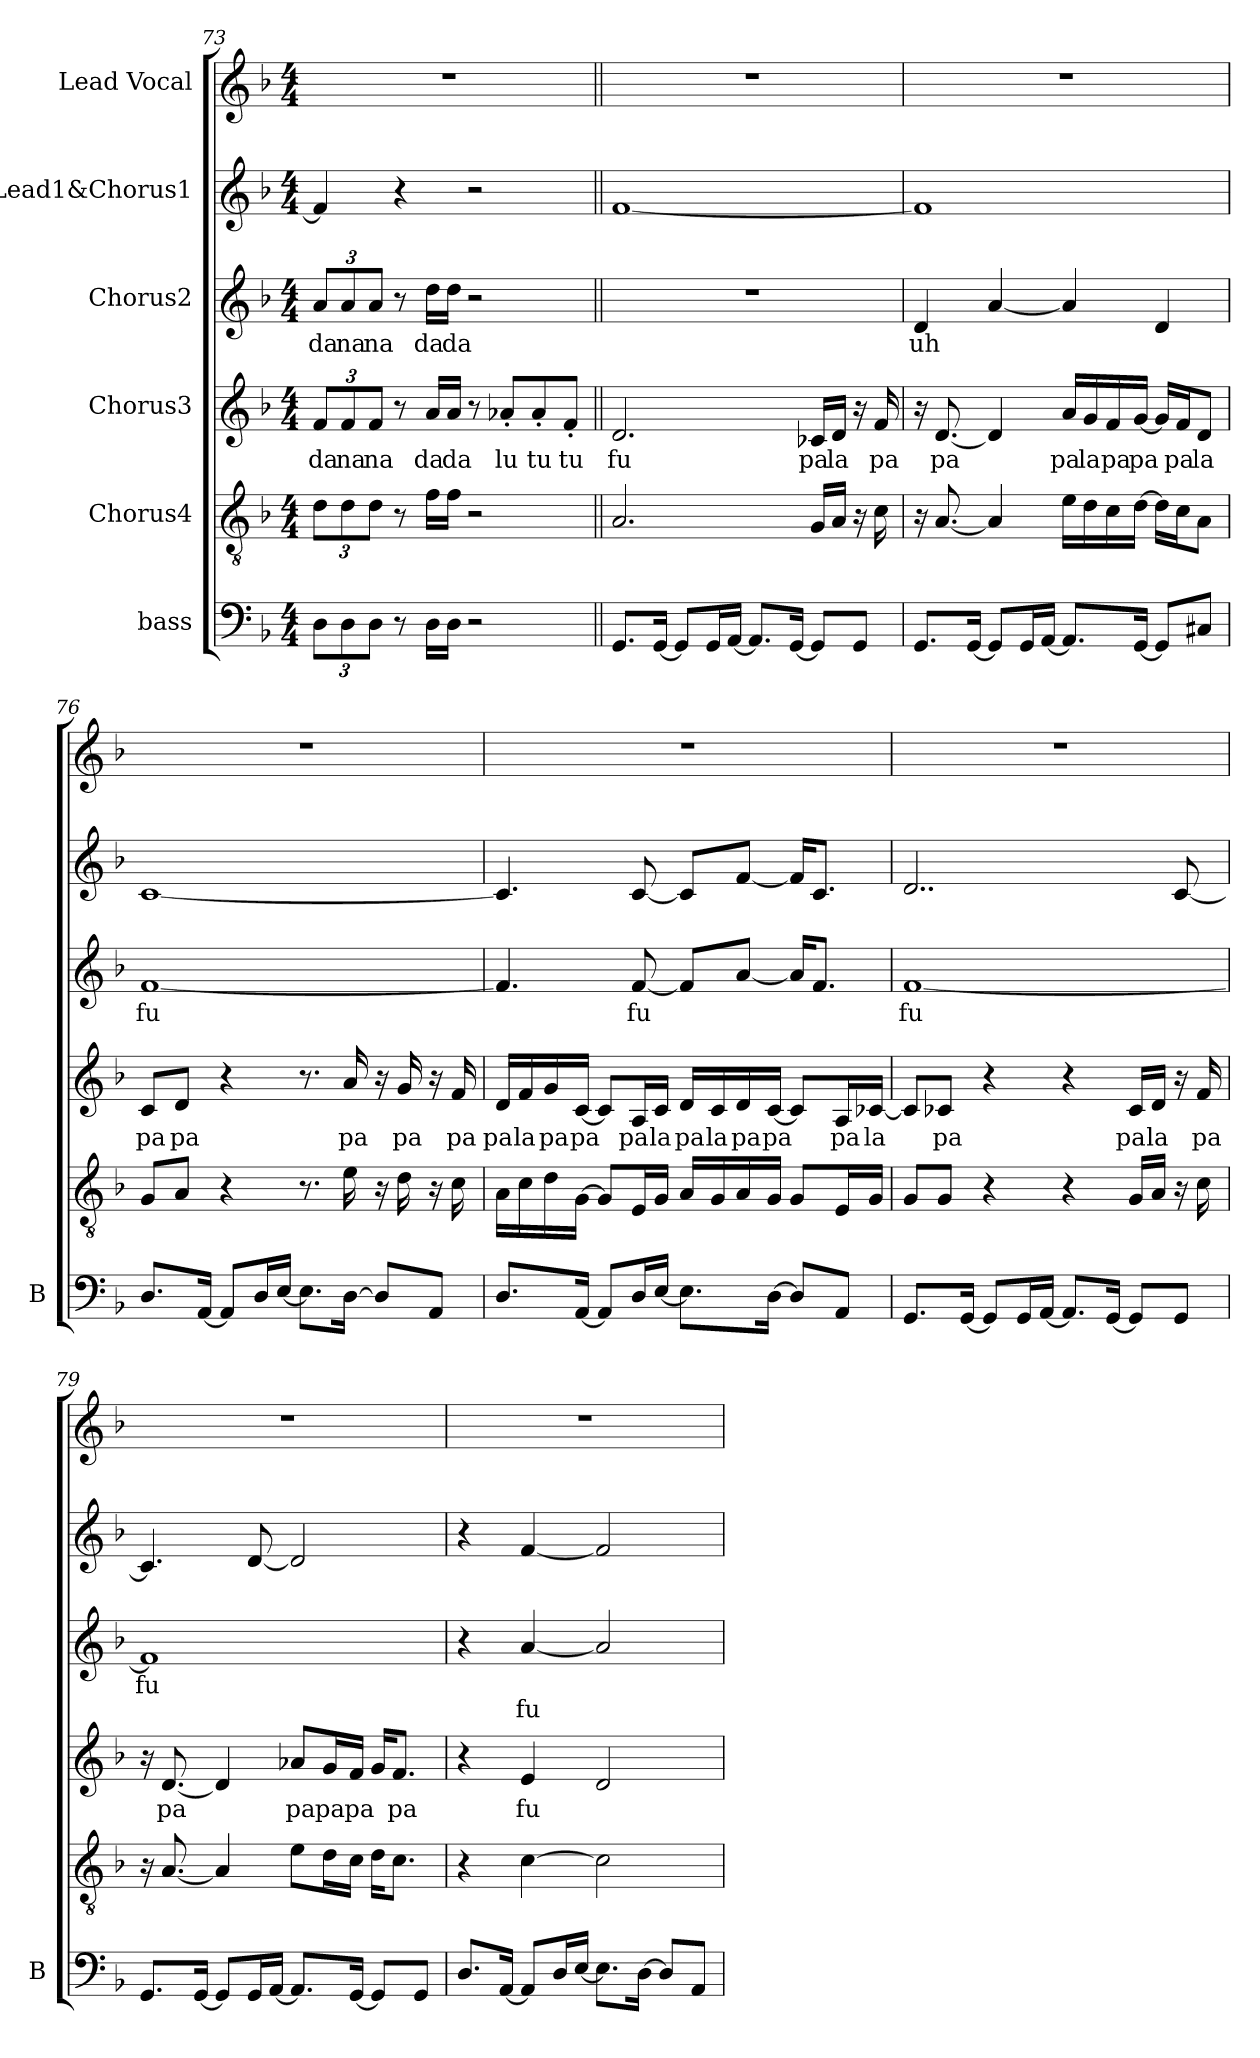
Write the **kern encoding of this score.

**kern	**kern	**kern	**text	**kern	**text	**text	**kern	**kern
*part6	*part5	*part4	*part4	*part3	*part3	*part3	*part2	*part1
*staff6	*staff5	*staff4	*staff4	*staff3	*staff3	*staff3	*staff2	*staff1
*I"bass	*I"Chorus4	*I"Chorus3	*	*I"Chorus2	*	*	*I"Lead1&amp;Chorus1	*I"Lead Vocal
*I'B	*	*	*	*	*	*	*	*
*clefF4	*clefGv2	*clefG2	*	*clefG2	*	*	*clefG2	*clefG2
*k[b-]	*k[b-]	*k[b-]	*	*k[b-]	*	*	*k[b-]	*k[b-]
*M4/4	*M4/4	*M4/4	*	*M4/4	*	*	*M4/4	*M4/4
=73	=73	=73	=73	=73	=73	=73	=73	=73
12DL	12dL	12fL	da	12aL	da	.	4f]	1r
12D	12d	12f	na	12a	na	.	.	.
12DJ	12dJ	12fJ	na	12aJ	na	.	.	.
8r	8r	8r	.	8r	.	.	4r	.
16DLL	16fLL	16aLL	da	16ddLL	da	.	.	.
16DJJ	16fJJ	16aJJ	da	16ddJJ	da	.	.	.
2r	2r	8r	.	2r	.	.	2r	.
.	.	8a-X'L	lu	.	.	.	.	.
.	.	8a-'	tu	.	.	.	.	.
.	.	8f'J	tu	.	.	.	.	.
=74||	=74||	=74||	=74||	=74||	=74||	=74||	=74||	=74||
8.GGL	2.A	2.d	fu	1r	.	.	[1f	1r
[16GGJk	.	.	.	.	.	.	.	.
8GGL]	.	.	.	.	.	.	.	.
16GGL	.	.	.	.	.	.	.	.
[16AAJJ	.	.	.	.	.	.	.	.
8.AAL]	.	.	.	.	.	.	.	.
[16GGJk	.	.	.	.	.	.	.	.
8GGL]	16GLL	16c-XLL	pa	.	.	.	.	.
.	16AJJ	16dJJ	la	.	.	.	.	.
8GGJ	16r	16r	.	.	.	.	.	.
.	16c	16f	pa	.	.	.	.	.
=75	=75	=75	=75	=75	=75	=75	=75	=75
8.GGL	16r	16r	.	4d	uh	.	1f]	1r
.	[8.A	[8.d	pa	.	.	.	.	.
[16GGJk	.	.	.	.	.	.	.	.
8GGL]	4A]	4d]	.	[4a	.	.	.	.
16GGL	.	.	.	.	.	.	.	.
[16AAJJ	.	.	.	.	.	.	.	.
8.AAL]	16eLL	16aLL	pa	4a]	.	.	.	.
.	16d	16g	la	.	.	.	.	.
.	16c	16f	pa	.	.	.	.	.
[16GGJk	[16dJJ	[16gJJ	pa	.	.	.	.	.
8GGL]	16dLL]	16gLL]	.	4d	.	.	.	.
.	16cJ	16fJ	pa	.	.	.	.	.
8C#XJ	8AJ	8dJ	la	.	.	.	.	.
=76	=76	=76	=76	=76	=76	=76	=76	=76
8.DL	8GL	8cL	pa	[1f	fu	.	[1c	1r
.	8AJ	8dJ	pa	.	.	.	.	.
[16AAJk	.	.	.	.	.	.	.	.
8AAL]	4r	4r	.	.	.	.	.	.
16DL	.	.	.	.	.	.	.	.
[16EJJ	.	.	.	.	.	.	.	.
8.EL]	8.r	8.r	.	.	.	.	.	.
[16DJk	16e	16a	pa	.	.	.	.	.
8DL]	16r	16r	.	.	.	.	.	.
.	16d	16g	pa	.	.	.	.	.
8AAJ	16r	16r	.	.	.	.	.	.
.	16c	16f	pa	.	.	.	.	.
=77	=77	=77	=77	=77	=77	=77	=77	=77
8.DL	16ALL	16dLL	pa	4.f]	.	.	4.c]	1r
.	16c	16f	la	.	.	.	.	.
.	16d	16g	pa	.	.	.	.	.
[16AAJk	[16GJJ	[16cJJ	pa	.	.	.	.	.
8AAL]	8GL]	8cL]	.	.	.	.	.	.
16DL	16EL	16AL	pa	[8f	fu	.	[8c	.
[16EJJ	16GJJ	16cJJ	la	.	.	.	.	.
8.EL]	16ALL	16dLL	pa	8fL]	.	.	8cL]	.
.	16G	16c	la	.	.	.	.	.
.	16A	16d	pa	[8aJ	.	.	[8fJ	.
[16DJk	16GJJ	[16cJJ	pa	.	.	.	.	.
8DL]	8GL	8cL]	.	16aKL]	.	.	16fKL]	.
.	.	.	.	8.fJ	.	.	8.cJ	.
8AAJ	16EL	16AL	pa	.	.	.	.	.
.	16GJJ	[16c-XJJ	la	.	.	.	.	.
=78	=78	=78	=78	=78	=78	=78	=78	=78
8.GGL	8GL	8c-L]	.	[1f	fu	.	2..d	1r
.	8GJ	8c-XJ	pa	.	.	.	.	.
[16GGJk	.	.	.	.	.	.	.	.
8GGL]	4r	4r	.	.	.	.	.	.
16GGL	.	.	.	.	.	.	.	.
[16AAJJ	.	.	.	.	.	.	.	.
8.AAL]	4r	4r	.	.	.	.	.	.
[16GGJk	.	.	.	.	.	.	.	.
8GGL]	16GLL	16c-LL	pa	.	.	.	.	.
.	16AJJ	16dJJ	la	.	.	.	.	.
8GGJ	16r	16r	.	.	.	.	[8c	.
.	16c	16f	pa	.	.	.	.	.
=79	=79	=79	=79	=79	=79	=79	=79	=79
8.GGL	16r	16r	.	1f]	fu	.	4.c]	1r
.	[8.A	[8.d	pa	.	.	.	.	.
[16GGJk	.	.	.	.	.	.	.	.
8GGL]	4A]	4d]	.	.	.	.	.	.
16GGL	.	.	.	.	.	.	[8d	.
[16AAJJ	.	.	.	.	.	.	.	.
8.AAL]	8eL	8a-XL	pa	.	.	.	2d]	.
.	16dL	16gL	pa	.	.	.	.	.
[16GGJk	16cJJ	16fJJ	pa	.	.	.	.	.
8GGL]	16dKL	16gKL	.	.	.	.	.	.
.	8.cJ	8.fJ	pa	.	.	.	.	.
8GGJ	.	.	.	.	.	.	.	.
=80	=80	=80	=80	=80	=80	=80	=80	=80
8.DL	4r	4r	.	4r	.	.	4r	1r
[16AAJk	.	.	.	.	.	.	.	.
8AAL]	[4c	4e	fu	[4a	.	fu	[4f	.
16DL	.	.	.	.	.	.	.	.
[16EJJ	.	.	.	.	.	.	.	.
8.EL]	2c]	2d	.	2a]	.	.	2f]	.
[16DJk	.	.	.	.	.	.	.	.
8DL]	.	.	.	.	.	.	.	.
8AAJ	.	.	.	.	.	.	.	.
=	=	=	=	=	=	=	=	=
*-	*-	*-	*-	*-	*-	*-	*-	*-
